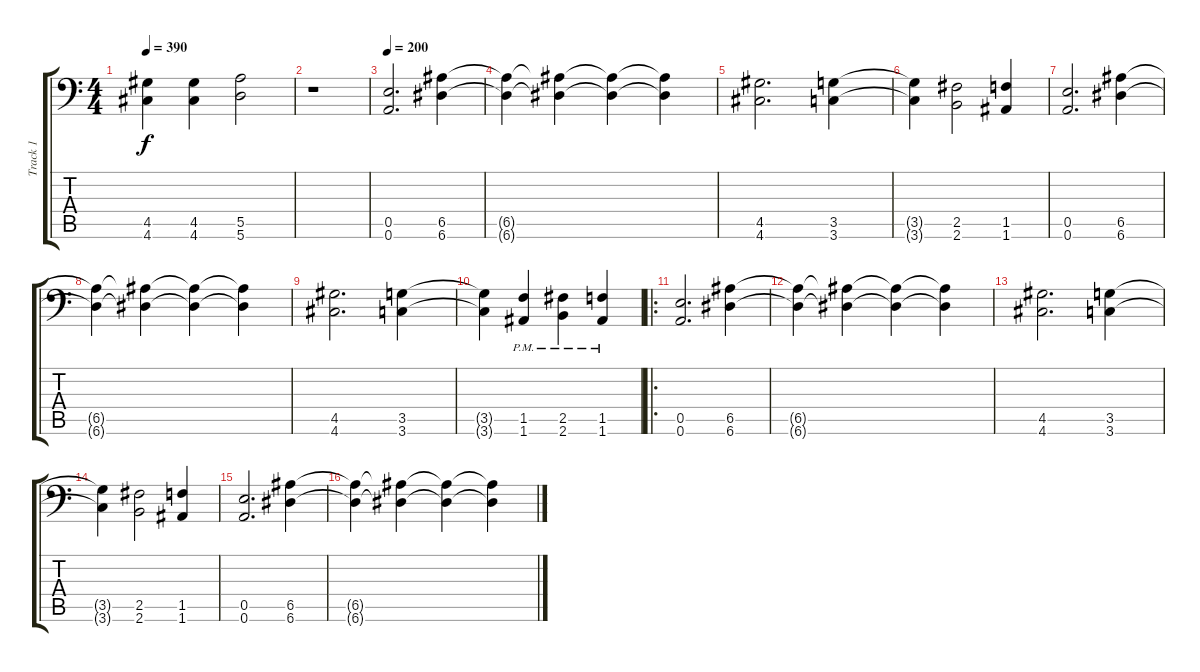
\track ("Track 1" "Track 1") {instrument distortionguitar}
\staff {score tabs}
\tuning (B3 Gb3 D3 A2 E2 A1) {hide}
\ts (4 4)
\tempo 390
\clef f4
\ks c
(4.5 4.6).4{dy f} (4.5 4.6).4 (5.5 5.6).2 |
r.1 |
\tempo 200
(0.5 0.6).2{d} (6.5 6.6).4 |
(6.5{t} 6.6{t}).4 (6.5{t} 6.6{t}).4 (6.5{t} 6.6{t}).4 (6.5{t} 6.6{t}).4 |
(4.5 4.6).2{d} (3.5 3.6).4 |
(3.5{t} 3.6{t}).4 (2.5 2.6).2 (1.5 1.6).4 |
(0.5 0.6).2{d} (6.5 6.6).4 |
(6.5{t} 6.6{t}).4 (6.5{t} 6.6{t}).4 (6.5{t} 6.6{t}).4 (6.5{t} 6.6{t}).4 |
(4.5 4.6).2{d} (3.5 3.6).4 |
(3.5{t} 3.6{t}).4 (1.5{pm} 1.6{pm}).4 (2.5{pm} 2.6{pm}).4 (1.5{pm} 1.6{pm}).4 |
\ro
(0.5 0.6).2{d} (6.5 6.6).4 |
(6.5{t} 6.6{t}).4 (6.5{t} 6.6{t}).4 (6.5{t} 6.6{t}).4 (6.5{t} 6.6{t}).4 |
(4.5 4.6).2{d} (3.5 3.6).4 |
(3.5{t} 3.6{t}).4 (2.5 2.6).2 (1.5 1.6).4 |
(0.5 0.6).2{d} (6.5 6.6).4 |
(6.5{t} 6.6{t}).4 (6.5{t} 6.6{t}).4 (6.5{t} 6.6{t}).4 (6.5{t} 6.6{t}).4
